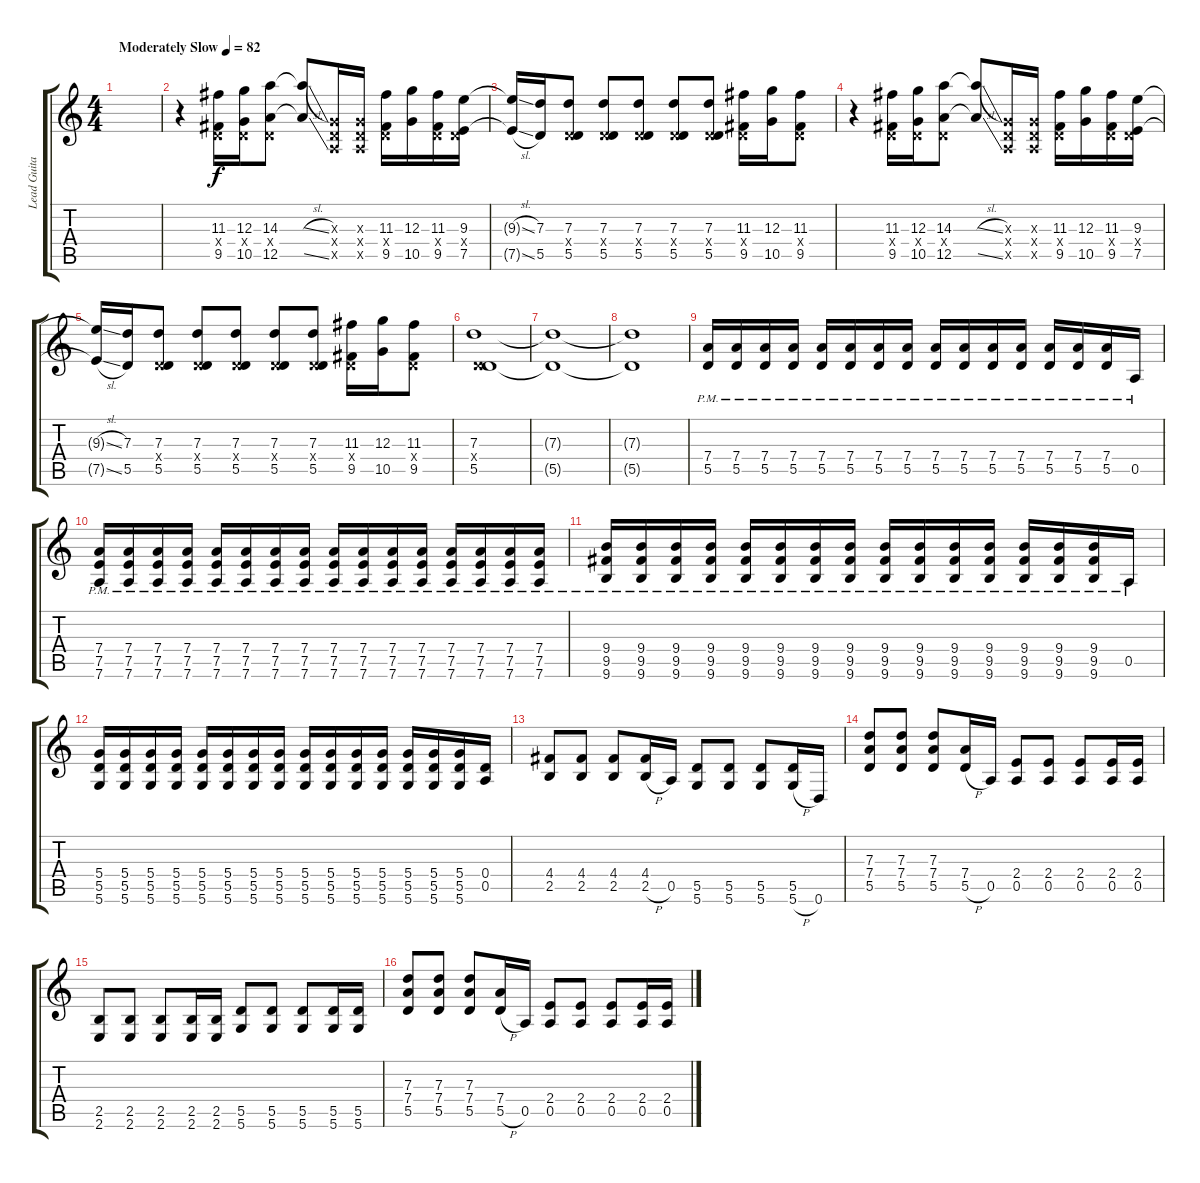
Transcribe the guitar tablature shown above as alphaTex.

\track ("Lead Guitar" "Lead Guita") {instrument distortionguitar}
\staff {score tabs}
\tuning (E4 B3 G3 D3 A2 D2) {hide}
\ts (4 4)
\tempo (82 "Moderately Slow")
\clef g2
\ks c
|
r.4 (11.3 0.4{x} 9.5).16 (12.3 0.4{x} 10.5).16 (14.3 0.4{x} 12.5).8 (14.3{sl t} 12.5{ss t}).8 (0.3{x} 0.4{x} 0.5{x}).16 (0.3{x} 0.4{x} 0.5{x}).16 (11.3 0.4{x} 9.5).16 (12.3 10.5).16 (11.3 0.4{x} 9.5).16 (9.3 0.4{x} 7.5).16 |
(9.3{sl t} 7.5{sl t}).16 (7.3 5.5).16 (7.3 0.4{x} 5.5).8 (7.3 0.4{x} 5.5).8 (7.3 0.4{x} 5.5).8 (7.3 0.4{x} 5.5).8 (7.3 0.4{x} 5.5).8 (11.3 0.4{x} 9.5).16 (12.3 10.5).16 (11.3 0.4{x} 9.5).8 |
r.4 (11.3 0.4{x} 9.5).16 (12.3 0.4{x} 10.5).16 (14.3 0.4{x} 12.5).8 (14.3{sl t} 12.5{ss t}).8 (0.3{x} 0.4{x} 0.5{x}).16 (0.3{x} 0.4{x} 0.5{x}).16 (11.3 0.4{x} 9.5).16 (12.3 10.5).16 (11.3 0.4{x} 9.5).16 (9.3 0.4{x} 7.5).16 |
(9.3{sl t} 7.5{sl t}).16 (7.3 5.5).16 (7.3 0.4{x} 5.5).8 (7.3 0.4{x} 5.5).8 (7.3 0.4{x} 5.5).8 (7.3 0.4{x} 5.5).8 (7.3 0.4{x} 5.5).8 (11.3 0.4{x} 9.5).16 (12.3 10.5).16 (11.3 0.4{x} 9.5).8 |
(7.3 0.4{x} 5.5).1 |
(7.3{t} 5.5{t}).1 |
(7.3{t} 5.5{t}).1 |
(7.4{pm} 5.5{pm}).16 (7.4{pm} 5.5{pm}).16 (7.4{pm} 5.5{pm}).16 (7.4{pm} 5.5{pm}).16 (7.4{pm} 5.5{pm}).16 (7.4{pm} 5.5{pm}).16 (7.4{pm} 5.5{pm}).16 (7.4{pm} 5.5{pm}).16 (7.4{pm} 5.5{pm}).16 (7.4{pm} 5.5{pm}).16 (7.4{pm} 5.5{pm}).16 (7.4{pm} 5.5{pm}).16 (7.4{pm} 5.5{pm}).16 (7.4{pm} 5.5{pm}).16 (7.4{pm} 5.5{pm}).16 0.5{pm}.16 |
(7.4{pm} 7.5{pm} 7.6{pm}).16 (7.4{pm} 7.5{pm} 7.6{pm}).16 (7.4{pm} 7.5{pm} 7.6{pm}).16 (7.4{pm} 7.5{pm} 7.6{pm}).16 (7.4{pm} 7.5{pm} 7.6{pm}).16 (7.4{pm} 7.5{pm} 7.6{pm}).16 (7.4{pm} 7.5{pm} 7.6{pm}).16 (7.4{pm} 7.5{pm} 7.6{pm}).16 (7.4{pm} 7.5{pm} 7.6{pm}).16 (7.4{pm} 7.5{pm} 7.6{pm}).16 (7.4{pm} 7.5{pm} 7.6{pm}).16 (7.4{pm} 7.5{pm} 7.6{pm}).16 (7.4{pm} 7.5{pm} 7.6{pm}).16 (7.4{pm} 7.5{pm} 7.6{pm}).16 (7.4{pm} 7.5{pm} 7.6{pm}).16 (7.4{pm} 7.5{pm} 7.6{pm}).16 |
(9.4{pm} 9.5{pm} 9.6{pm}).16 (9.4{pm} 9.5{pm} 9.6{pm}).16 (9.4{pm} 9.5{pm} 9.6{pm}).16 (9.4{pm} 9.5{pm} 9.6{pm}).16 (9.4{pm} 9.5{pm} 9.6{pm}).16 (9.4{pm} 9.5{pm} 9.6{pm}).16 (9.4{pm} 9.5{pm} 9.6{pm}).16 (9.4{pm} 9.5{pm} 9.6{pm}).16 (9.4{pm} 9.5{pm} 9.6{pm}).16 (9.4{pm} 9.5{pm} 9.6{pm}).16 (9.4{pm} 9.5{pm} 9.6{pm}).16 (9.4{pm} 9.5{pm} 9.6{pm}).16 (9.4{pm} 9.5{pm} 9.6{pm}).16 (9.4{pm} 9.5{pm} 9.6{pm}).16 (9.4{pm} 9.5{pm} 9.6{pm}).16 0.5{pm}.16 |
(5.4 5.5 5.6).16 (5.4 5.5 5.6).16 (5.4 5.5 5.6).16 (5.4 5.5 5.6).16 (5.4 5.5 5.6).16 (5.4 5.5 5.6).16 (5.4 5.5 5.6).16 (5.4 5.5 5.6).16 (5.4 5.5 5.6).16 (5.4 5.5 5.6).16 (5.4 5.5 5.6).16 (5.4 5.5 5.6).16 (5.4 5.5 5.6).16 (5.4 5.5 5.6).16 (5.4 5.5 5.6).16 (0.4 0.5).16 |
(4.4 2.5).8 (4.4 2.5).8 (4.4 2.5).8 (4.4 2.5{h}).16 0.5.16 (5.5 5.6).8 (5.5 5.6).8 (5.5 5.6).8 (5.5 5.6{h}).16 0.6.16 |
(7.3 7.4 5.5).8 (7.3 7.4 5.5).8 (7.3 7.4 5.5).8 (7.4 5.5{h}).16 0.5.16 (2.4 0.5).8 (2.4 0.5).8 (2.4 0.5).8 (2.4 0.5).16 (2.4 0.5).16 |
(2.5 2.6).8 (2.5 2.6).8 (2.5 2.6).8 (2.5 2.6).16 (2.5 2.6).16 (5.5 5.6).8 (5.5 5.6).8 (5.5 5.6).8 (5.5 5.6).16 (5.5 5.6).16 |
(7.3 7.4 5.5).8 (7.3 7.4 5.5).8 (7.3 7.4 5.5).8 (7.4 5.5{h}).16 0.5.16 (2.4 0.5).8 (2.4 0.5).8 (2.4 0.5).8 (2.4 0.5).16 (2.4 0.5).16
